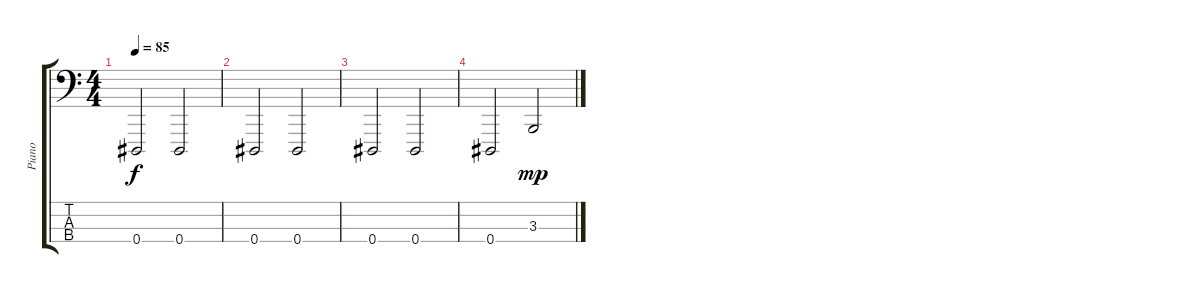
\track ("Piano" "Piano") {instrument brightacousticpiano}
\staff {score tabs}
\tuning (Gb2 Db2 Ab1 Eb1) {hide}
\ts (4 4)
\tempo 85
\clef f4
\ks c
0.4.2{dy f} 0.4.2 |
0.4.2 0.4.2 |
0.4.2 0.4.2 |
0.4.2 3.3.2{dy mp}
